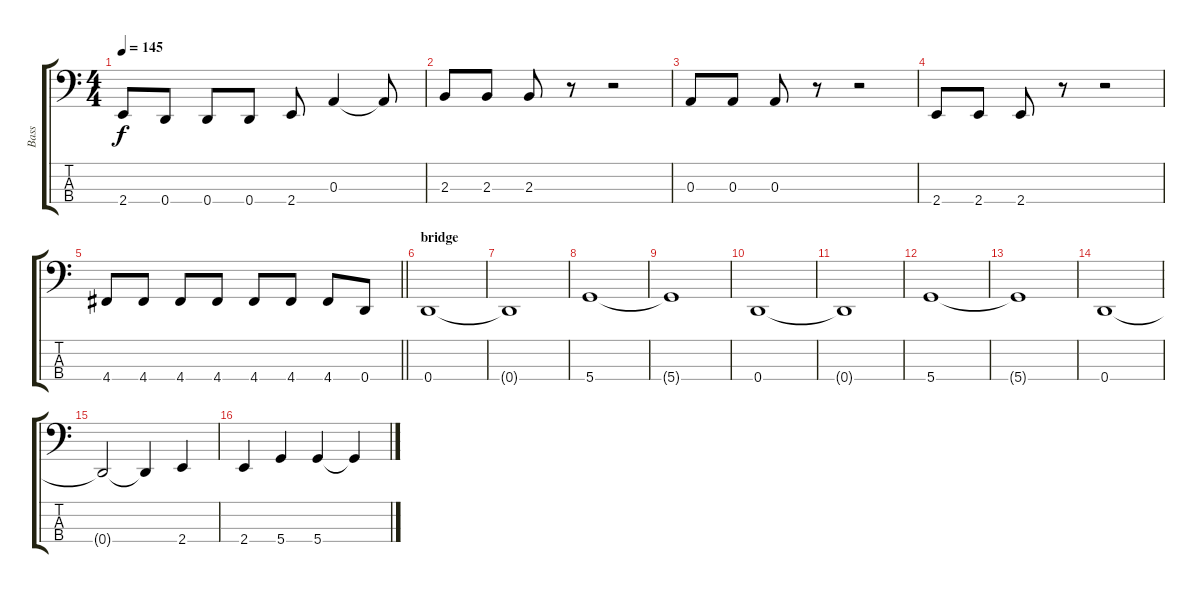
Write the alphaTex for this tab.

\track ("Bass" "Bass") {instrument electricbassfinger}
\staff {score tabs}
\tuning (G2 D2 A1 D1) {hide}
\ts (4 4)
\tempo 145
\clef f4
\ks c
2.4.8{dy f} 0.4.8 0.4.8 0.4.8 2.4.8 0.3.4 0.3{t}.8 |
2.3.8 2.3.8 2.3.8 r.8 r.2 |
0.3.8 0.3.8 0.3.8 r.8 r.2 |
2.4.8 2.4.8 2.4.8 r.8 r.2 |
\barLineRight lightlight
4.4.8 4.4.8 4.4.8 4.4.8 4.4.8 4.4.8 4.4.8 0.4.8 |
\section ("" "bridge")
0.4.1 |
0.4{t}.1 |
5.4.1 |
5.4{t}.1 |
0.4.1 |
0.4{t}.1 |
5.4.1 |
5.4{t}.1 |
0.4.1 |
0.4{t}.2 0.4{t}.4 2.4.4 |
2.4.4 5.4.4 5.4.4 5.4{t}.4
